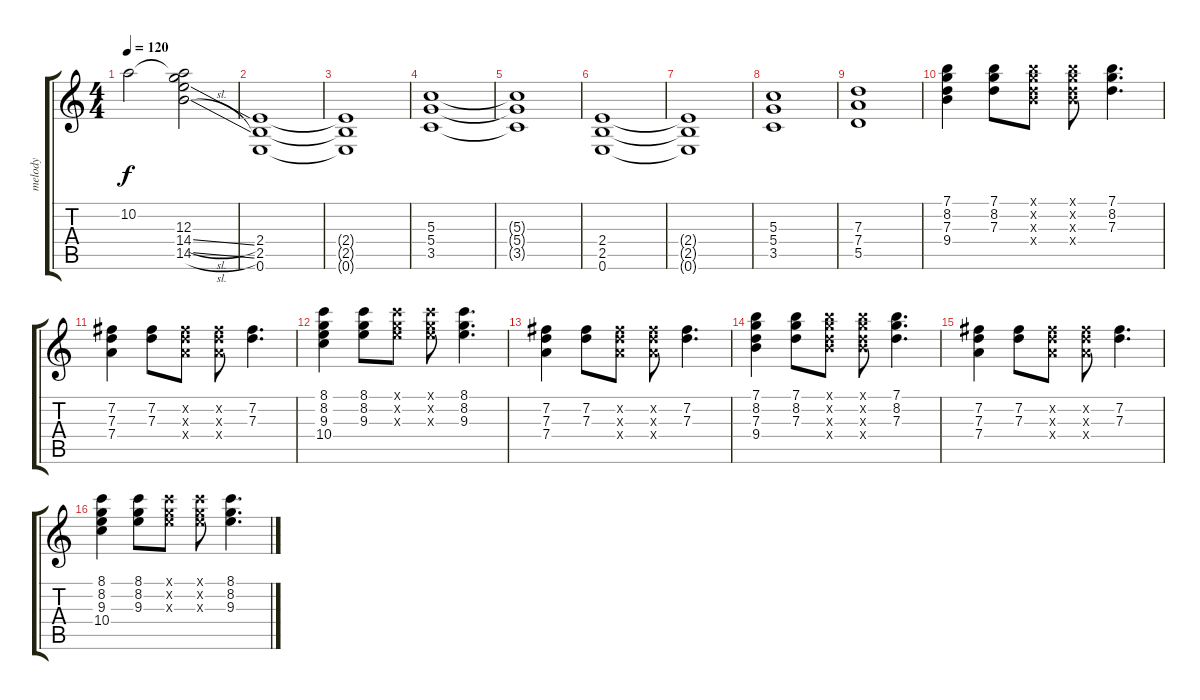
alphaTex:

\track (" melody" " melody") {mute instrument distortionguitar}
\staff {score tabs}
\tuning (E4 B3 G3 D3 A2 E2) {hide}
\ts (4 4)
\tempo 120
\clef g2
\ks c
10.2{t}.2{dy f} (10.2{t} 12.3 14.4{sl} 14.5{sl}).2 |
(2.4 2.5 0.6).1 |
(2.4{t} 2.5{t} 0.6{t}).1 |
(5.3 5.4 3.5).1 |
(5.3{t} 5.4{t} 3.5{t}).1 |
(2.4 2.5 0.6).1 |
(2.4{t} 2.5{t} 0.6{t}).1 |
(5.3 5.4 3.5).1 |
(7.3 7.4 5.5).1 |
(7.1 8.2 7.3 9.4).4 (7.1 8.2 7.3).8 (7.1{x} 8.2{x} 7.3{x} 9.4{x}).8 (7.1{x} 8.2{x} 7.3{x} 9.4{x}).8 (7.1 8.2 7.3).4{d} |
(7.2 7.3 7.4).4 (7.2 7.3).8 (7.2{x} 7.3{x} 7.4{x}).8 (7.2{x} 7.3{x} 7.4{x}).8 (7.2 7.3).4{d} |
(8.1 8.2 9.3 10.4).4 (8.1 8.2 9.3).8 (8.1{x} 8.2{x} 9.3{x}).8 (8.1{x} 8.2{x} 9.3{x}).8 (8.1 8.2 9.3).4{d} |
(7.2 7.3 7.4).4 (7.2 7.3).8 (7.2{x} 7.3{x} 7.4{x}).8 (7.2{x} 7.3{x} 7.4{x}).8 (7.2 7.3).4{d} |
(7.1 8.2 7.3 9.4).4 (7.1 8.2 7.3).8 (7.1{x} 8.2{x} 7.3{x} 9.4{x}).8 (7.1{x} 8.2{x} 7.3{x} 9.4{x}).8 (7.1 8.2 7.3).4{d} |
(7.2 7.3 7.4).4 (7.2 7.3).8 (7.2{x} 7.3{x} 7.4{x}).8 (7.2{x} 7.3{x} 7.4{x}).8 (7.2 7.3).4{d} |
(8.1 8.2 9.3 10.4).4 (8.1 8.2 9.3).8 (8.1{x} 8.2{x} 9.3{x}).8 (8.1{x} 8.2{x} 9.3{x}).8 (8.1 8.2 9.3).4{d}
